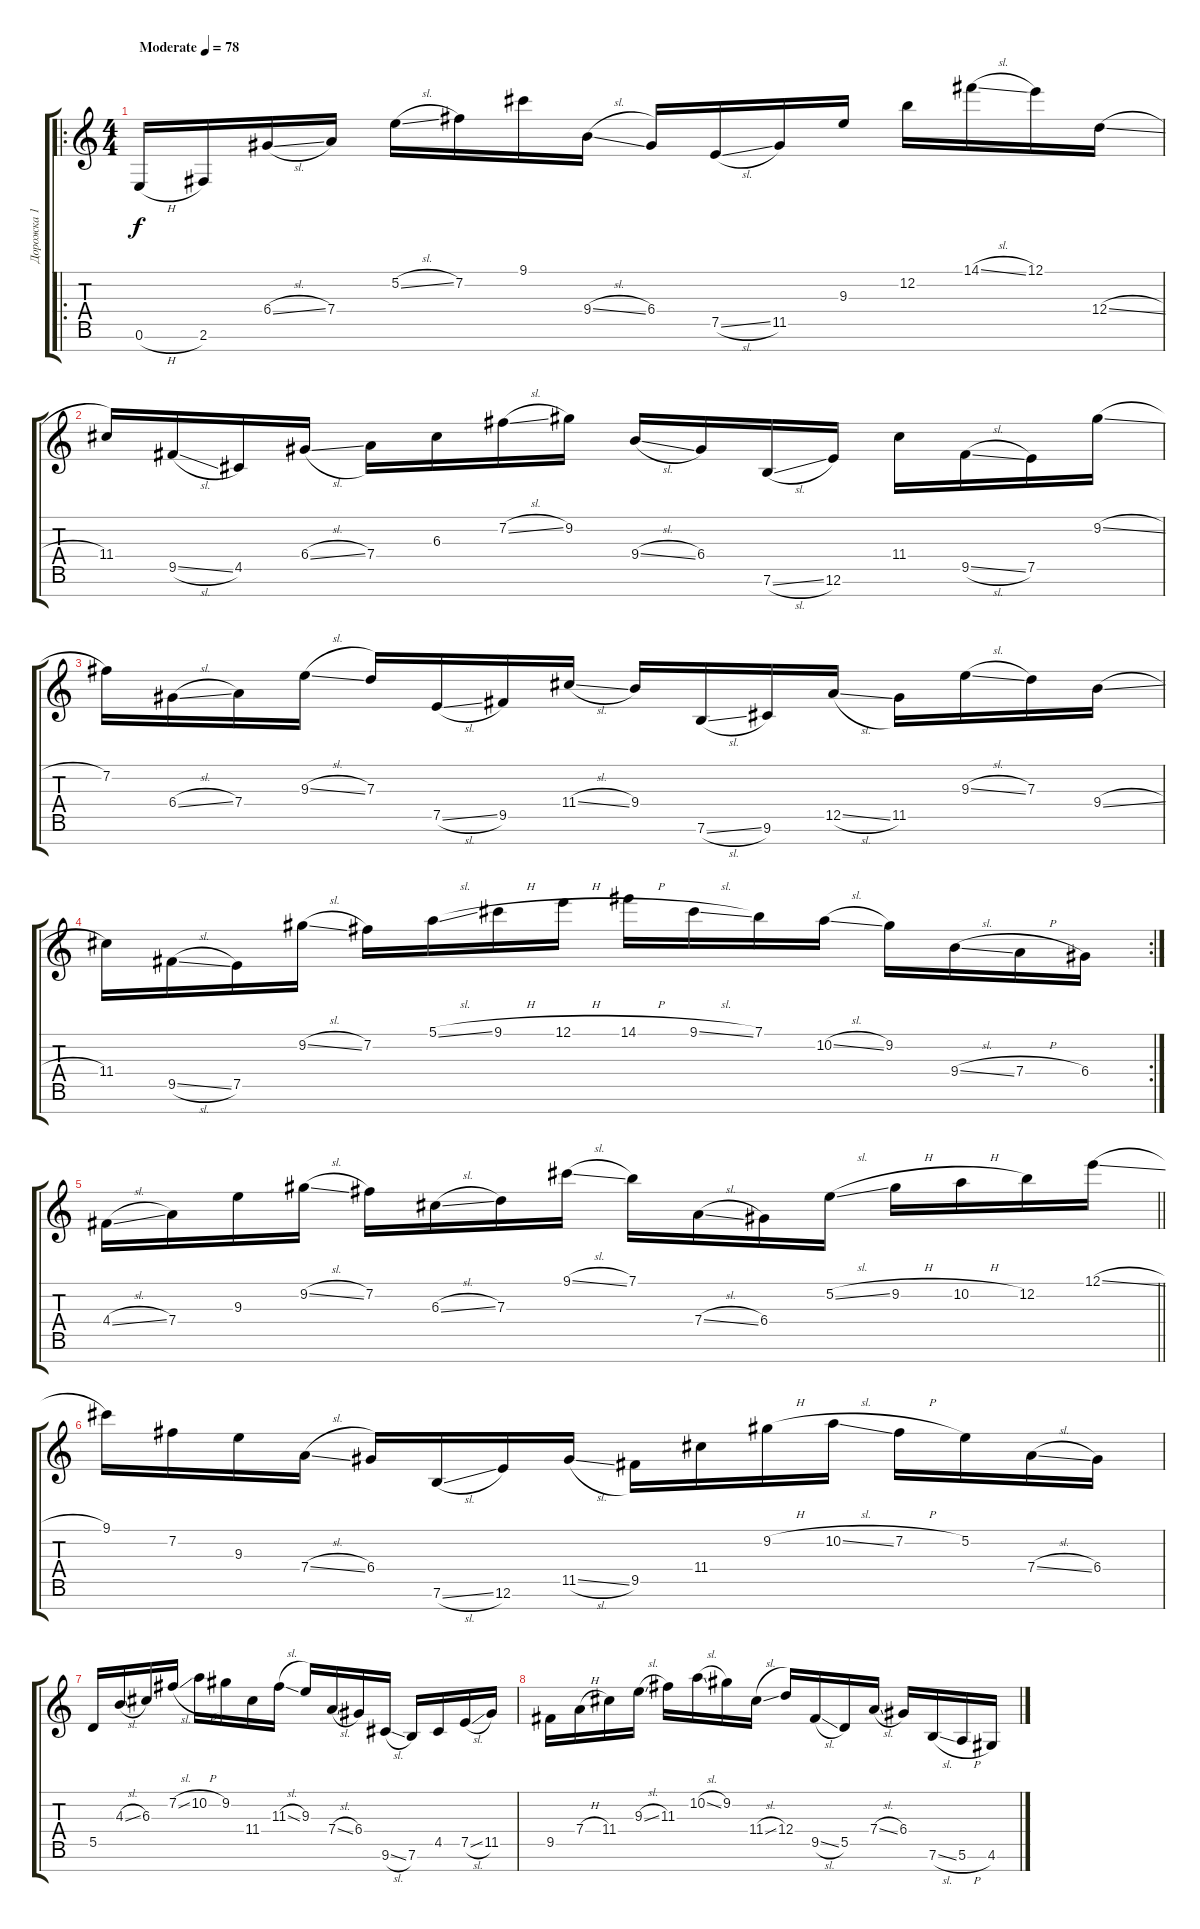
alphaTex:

\track ("Дорожка 1" "Дорожка 1") {instrument electricguitarjazz}
\staff {score tabs}
\tuning (E4 B3 G3 D3 A2 E2 B1) {hide}
\ro
\ts (4 4)
\tempo (78 "Moderate")
\clef g2
\ks c
0.6{h}.16{dy f instrument electricguitarjazz} 2.6.16 6.4{sl}.16 7.4.16 5.2{sl}.16 7.2.16 9.1.16 9.4{sl}.16 6.4.16 7.5{sl}.16 11.5.16 9.3.16 12.2.16 14.1{sl}.16 12.1.16 12.4{sl}.16 |
11.4.16 9.5{sl}.16 4.5.16 6.4{sl}.16 7.4.16 6.3.16 7.2{sl}.16 9.2.16 9.4{sl}.16 6.4.16 7.6{sl}.16 12.6.16 11.4.16 9.5{sl}.16 7.5.16 9.2{sl}.16 |
7.2.16 6.4{sl}.16 7.4.16 9.3{sl}.16 7.3.16 7.5{sl}.16 9.5.16 11.4{sl}.16 9.4.16 7.6{sl}.16 9.6.16 12.5{sl}.16 11.5.16 9.3{sl}.16 7.3.16 9.4{sl}.16 |
\rc 2
11.4.16 9.5{sl}.16 7.5.16 9.2{sl}.16 7.2.16 5.1{sl}.16 9.1{h}.16 12.1{h}.16 14.1{h}.16 9.1{sl}.16 7.1.16 10.2{sl}.16 9.2.16 9.4{sl}.16 7.4{h}.16 6.4.16 |
\barLineRight lightlight
4.4{sl}.16 7.4.16 9.3.16 9.2{sl}.16 7.2.16 6.3{sl}.16 7.3.16 9.1{sl}.16 7.1.16 7.4{sl}.16 6.4.16 5.2{sl}.16 9.2{h}.16 10.2{h}.16 12.2.16 12.1{sl}.16 |
9.1.16 7.2.16 9.3.16 7.4{sl}.16 6.4.16 7.6{sl}.16 12.6.16 11.5{sl}.16 9.5.16 11.4.16 9.2{h}.16 10.2{sl}.16 7.2{h}.16 5.2.16 7.4{sl}.16 6.4.16 |
5.5.16 4.3{sl}.16 6.3.16 7.2{sl}.16 10.2{h}.16 9.2.16 11.4.16 11.3{sl}.16 9.3.16 7.4{sl}.16 6.4.16 9.6{sl}.16 7.6.16 4.5.16 7.5{sl}.16 11.5.16 |
9.5.16 7.4{h}.16 11.4.16 9.3{sl}.16 11.3.16 10.2{sl}.16 9.2.16 11.4{sl}.16 12.4.16 9.5{sl}.16 5.5.16 7.4{sl}.16 6.4.16 7.6{sl}.16 5.6{h}.16 4.6.16
